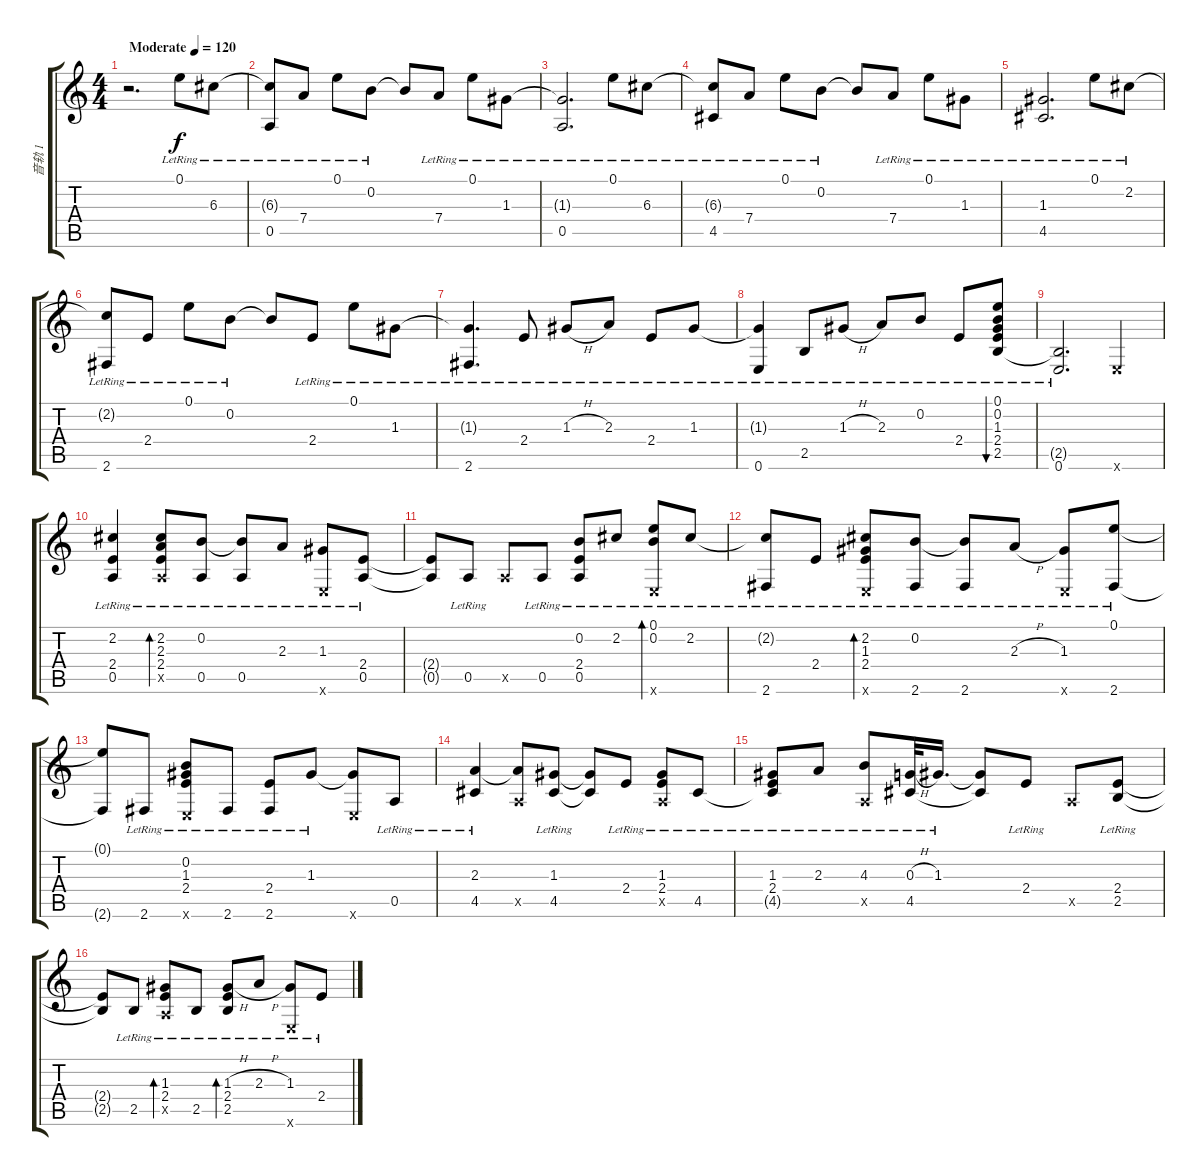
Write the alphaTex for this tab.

\track ("音轨 1" "音轨 1") {instrument acousticguitarsteel}
\staff {score tabs}
\tuning (E4 B3 G3 D3 A2 E2) {hide}
\ts (4 4)
\tempo (120 "Moderate")
\clef g2
\ks c
r.2{d dy f instrument acousticguitarsteel} 0.1{lr}.8 6.3{lr}.8 |
(6.3{t} 0.5{lr}).8 7.4{lr}.8 0.1{lr}.8 0.2{lr}.8 0.2{t}.8 7.4{lr}.8 0.1{lr}.8 1.3{lr}.8 |
(1.3{t} 0.5{lr}).2{d} 0.1{lr}.8 6.3{lr}.8 |
(6.3{t} 4.5{lr}).8 7.4{lr}.8 0.1{lr}.8 0.2{lr}.8 0.2{t}.8 7.4{lr}.8 0.1{lr}.8 1.3{lr}.8 |
(1.3{lr} 4.5{lr}).2{d} 0.1{lr}.8 2.2{lr}.8 |
(2.2{t} 2.6{lr}).8 2.4{lr}.8 0.1{lr}.8 0.2{lr}.8 0.2{t}.8 2.4{lr}.8 0.1{lr}.8 1.3{lr}.8 |
(1.3{t} 2.6{lr}).4{d} 2.4{lr}.8 1.3{h lr}.8 2.3{lr}.8 2.4{lr}.8 1.3{lr}.8 |
(1.3{t} 0.6{lr}).4 2.5{lr}.8 1.3{h lr}.8 2.3{lr}.8 0.2{lr}.8 2.4{lr}.8 (0.1{lr} 0.2{lr} 1.3{lr} 2.4{lr} 2.5{lr}).8{bu 120} |
(2.5{t} 0.6{lr}).2{d} 0.6{x}.4 |
(2.2{lr} 2.4{lr} 0.5{lr}).4 (2.2{lr} 2.3{lr} 2.4{lr} 0.5{x}).8{bd 60} (0.2{lr} 0.5{lr}).8 (0.2{t} 0.5{lr}).8 2.3{lr}.8 (1.3{lr} 0.6{x}).8 (2.4{lr} 0.5{lr}).8 |
(2.4{t} 0.5{t}).8 0.5{lr}.8 0.5{x}.8 0.5{lr}.8 (0.2{lr} 2.4{lr} 0.5{lr}).8 2.2{lr}.8 (0.1{lr} 0.2{lr} 0.6{x}).8{bd 60} 2.2{lr}.8 |
(2.2{t} 2.6{lr}).8 2.4{lr}.8 (2.2{lr} 1.3{lr} 2.4{lr} 0.6{x}).8{bd 60} (0.2{lr} 2.6{lr}).8 (0.2{t} 2.6{lr}).8 2.3{h lr}.8 (1.3{lr} 0.6{x}).8 (0.1{lr} 2.6{lr}).8 |
(0.1{t} 2.6{t}).8 2.6{lr}.8 (0.2{lr} 1.3{lr} 2.4{lr} 0.6{x}).8 2.6{lr}.8 (2.4{lr} 2.6{lr}).8 1.3{lr}.8 (1.3{t} 0.6{x}).8 0.5{lr}.8 |
(2.3{lr} 4.5{lr}).4 (2.3{t} 0.5{x}).8 (1.3{lr} 4.5{lr}).8 (1.3{t} 4.5{t}).8 2.4{lr}.8 (1.3{lr} 2.4{lr} 0.5{x}).8 4.5{lr}.8 |
(1.3{lr} 2.4{lr} 4.5{t}).8 2.3{lr}.8 (4.3{lr} 0.5{x}).8 (0.3{h lr} 4.5{lr}).32 1.3{lr}.16{d} (1.3{t} 4.5{t}).8 2.4{lr}.8 0.5{x}.8 (2.4{lr} 2.5{lr}).8 |
(2.4{t} 2.5{t}).8 2.5{lr}.8 (1.3{lr} 2.4{lr} 0.5{x}).8{bd 60} 2.5{lr}.8 (1.3{h lr} 2.4{lr} 2.5{lr}).8{bd 30} 2.3{h lr}.8 (1.3{lr} 0.6{x}).8 2.4{lr}.8
